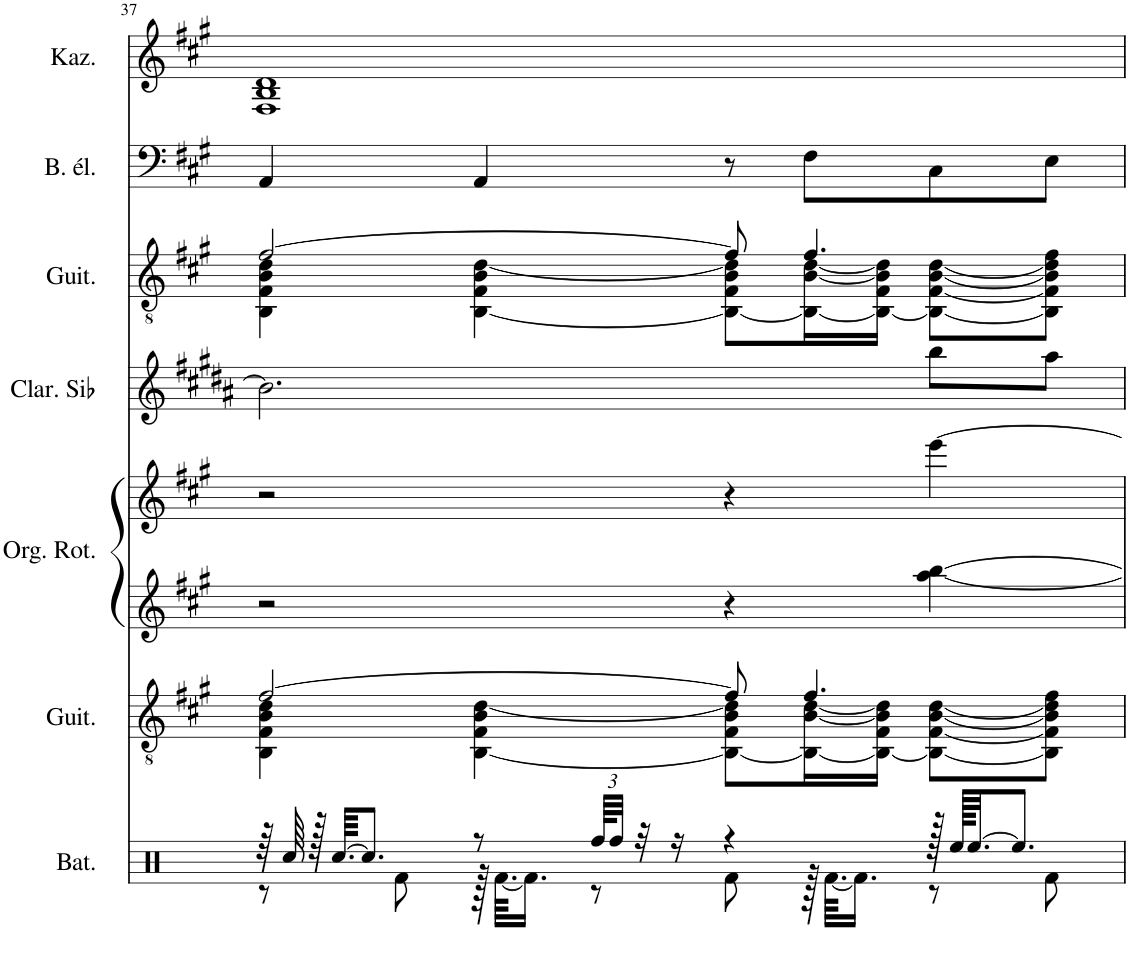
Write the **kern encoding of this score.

**kern	**kern	**kern	**kern	**kern	**kern	**kern	**kern
*part7	*part6	*part5	*part5	*part4	*part3	*part2	*part1
*staff8	*staff7	*staff6	*staff5	*staff4	*staff3	*staff2	*staff1
*I"Batterie, Drums	*I"Guitare acoustique, Acoustic Guitar (steel)	*I"Orgue rotatif, Rock Organ	*	*I"Clarinette en Sib	*I"Guitare classique, Acoustic Guitar (nylon)	*I"Basse électrique, Electric Bass (finger)	*I"Kazoo, Lead 6 (voice)
*I'Bat.	*I'Guit.	*I'Org. Rot.	*	*I'Clar. Sib	*I'Guit.	*I'B. él.	*I'Kaz.
!!LO:PB:g=z
*clefX	*clefGv2	*clefG2	*clefG2	*clefG2	*clefGv2	*clefF4	*clefG2
*	*	*	*	*Trd1c2	*	*Trd7c12	*
*k[]	*k[f#c#g#]	*k[f#c#g#]	*k[f#c#g#]	*k[f#c#g#d#a#]	*k[f#c#g#]	*k[f#c#g#]	*k[f#c#g#]
*M4/4	*M4/4	*M4/4	*M4/4	*M4/4	*M4/4	*M4/4	*M4/4
=37	=37	=37	=37	=37	=37	=37	=37
*^	*^	*	*	*	*^	*	*
64r	8r	[2f#/	4BB\ 4F#\ 4B\ 4d\	2r	2r	2.b\]	[2f#/	4BB\ 4F#\ 4B\ 4d\	4AA/	1F# 1B 1d
64Rcc/	.	.	.	.	.	.	.	.	.	.
128r	.	.	.	.	.	.	.	.	.	.
[64.Rcc/KKKL	.	.	.	.	.	.	.	.	.	.
8.Rcc/J]	.	.	.	.	.	.	.	.	.	.
.	8Rf\	.	.	.	.	.	.	.	.	.
8r	128r	.	[4BB\ 4F#\ 4B\ [4d\	.	.	.	.	[4BB\ 4F#\ 4B\ [4d\	4AA/	.
.	[64.Rf\KKLL	.	.	.	.	.	.	.	.	.
.	16.Rf\JJ]	.	.	.	.	.	.	.	.	.
*Xbrackettup	*	*	*	*	*	*	*	*	*	*
96Rff/KLLL	8r	.	.	.	.	.	.	.	.	.
48Rff/JJJ	.	.	.	.	.	.	.	.	.	.
32r	.	.	.	.	.	.	.	.	.	.
16r	.	.	.	.	.	.	.	.	.	.
4r	8Rf\	8f#/]	8BB\_ 8F#\ 8B\ 8d\]L	4r	4r	.	8f#/]	8BB\_ 8F#\ 8B\ 8d\]L	8r	.
.	128r	4.f#/	16BB\_ [16B\ [16d\L	.	.	.	4.f#/	16BB\_ [16B\ [16d\L	8F#\L	.
.	[64.Rf\KKLL	.	.	.	.	.	.	.	.	.
.	16.Rf\JJ]	.	.	.	.	.	.	.	.	.
.	.	.	16BB\_ 16F#\ 16B\] 16d\]JJ	.	.	.	.	16BB\_ 16F#\ 16B\] 16d\]JJ	.	.
128r	8r	.	8BB\_ [8F#\ [8B\ [8d\L	[4aa\ [4bb\	[4eee\	8bb\L	.	8BB\_ [8F#\ [8B\ [8d\L	8C#\	.
128Ree/KKLLL	.	.	.	.	.	.	.	.	.	.
[32.Ree/JJ	.	.	.	.	.	.	.	.	.	.
8.Ree/J]	.	.	.	.	.	.	.	.	.	.
.	8Rf\	.	8BB\] 8F#\] 8B\] 8d\] 8f#\J	.	.	8aa#\J	.	8BB\] 8F#\] 8B\] 8d\] 8f#\J	8E\J	.
*v	*v	*	*	*	*	*	*v	*v	*	*
*	*v	*v	*	*	*	*	*	*
=	=	=	=	=	=	=	=
*-	*-	*-	*-	*-	*-	*-	*-
